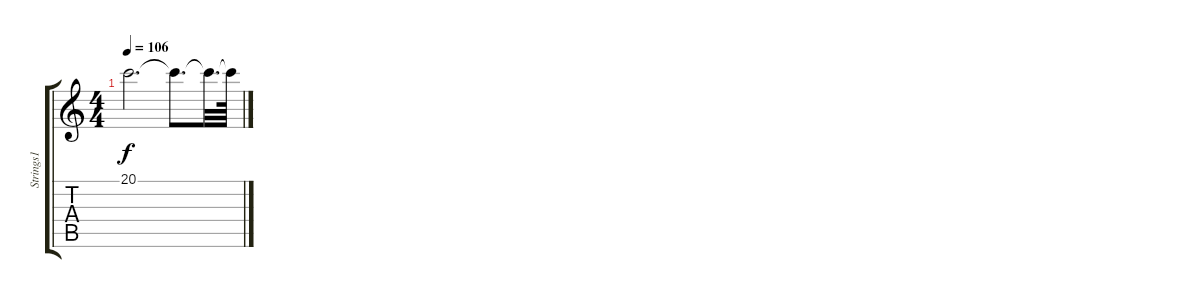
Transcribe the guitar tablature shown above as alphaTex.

\track ("Strings1" "Strings1") {instrument stringensemble1}
\staff {score tabs}
\tuning (E4 B3 G3 D3 A2 E2) {hide}
\ts (4 4)
\tempo 106
\clef g2
\ks c
20.1{t}.2{d dy f} 20.1{t}.8{d} 20.1{t}.32{d} 20.1{t}.64
